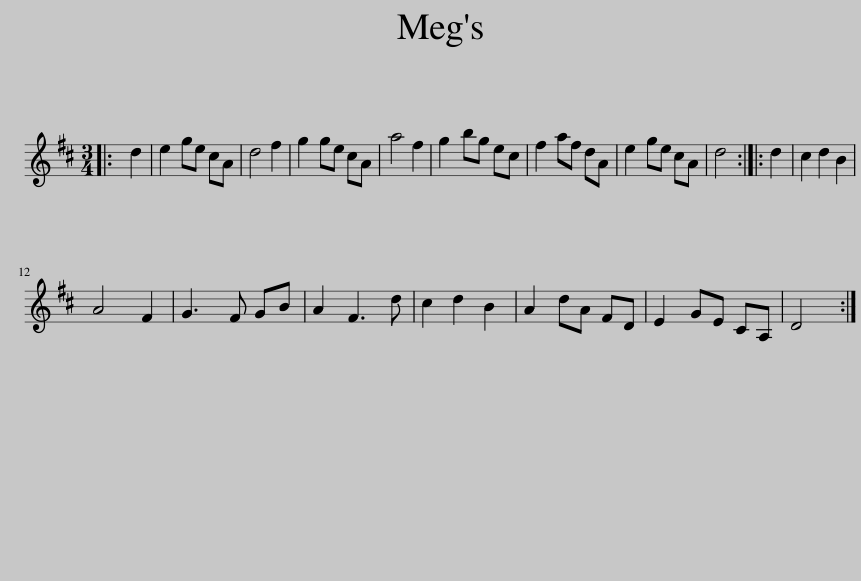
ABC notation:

X:1
L:1/8
M:3/4
I:linebreak $
K:D
V:1 treble
V:1
|: d2 | e2 ge cA | d4 f2 | g2 ge cA | a4 f2 | %5
 g2 bg ec | f2 af dA | e2 ge cA | d4 :: d2 | %10
 c2 d2 B2 |$ A4 F2 | G3 F GB | A2 F3 d | c2 d2 B2 | %15
 A2 dA FD | E2 GE CA, | D4 :| %18
